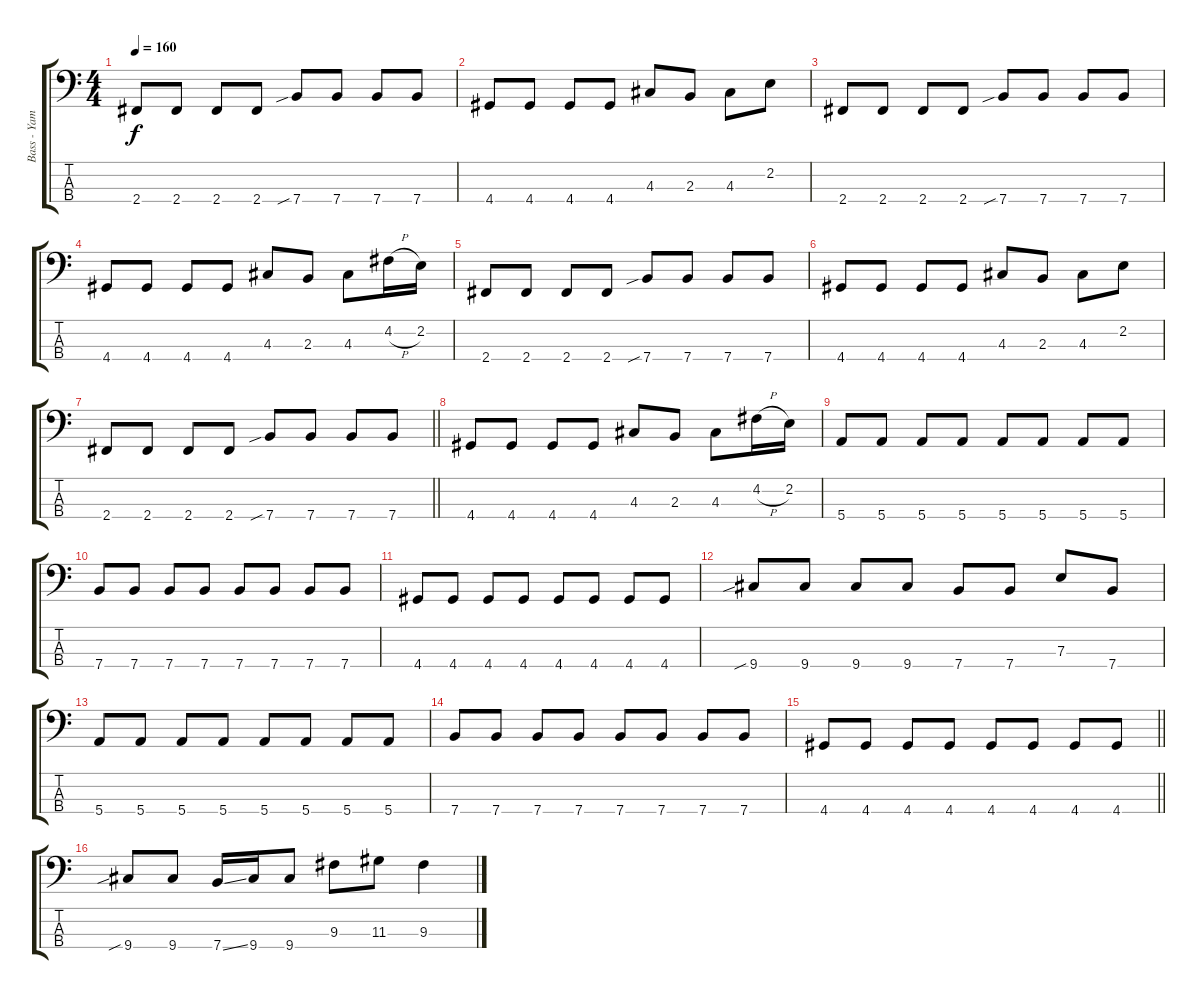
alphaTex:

\track ("Bass - Yamada" "Bass - Yam") {instrument electricbasspick}
\staff {score tabs}
\tuning (G2 D2 A1 E1) {hide}
\ts (4 4)
\tempo 160
\clef f4
\ks c
2.4.8{dy f} 2.4.8 2.4.8 2.4.8 7.4{sib}.8 7.4.8 7.4.8 7.4.8 |
4.4.8 4.4.8 4.4.8 4.4.8 4.3.8 2.3.8 4.3.8 2.2.8 |
2.4.8 2.4.8 2.4.8 2.4.8 7.4{sib}.8 7.4.8 7.4.8 7.4.8 |
4.4.8 4.4.8 4.4.8 4.4.8 4.3.8 2.3.8 4.3.8 4.2{h}.16 2.2.16 |
2.4.8 2.4.8 2.4.8 2.4.8 7.4{sib}.8 7.4.8 7.4.8 7.4.8 |
4.4.8 4.4.8 4.4.8 4.4.8 4.3.8 2.3.8 4.3.8 2.2.8 |
\barLineRight lightlight
2.4.8 2.4.8 2.4.8 2.4.8 7.4{sib}.8 7.4.8 7.4.8 7.4.8 |
4.4.8 4.4.8 4.4.8 4.4.8 4.3.8 2.3.8 4.3.8 4.2{h}.16 2.2.16 |
5.4.8 5.4.8 5.4.8 5.4.8 5.4.8 5.4.8 5.4.8 5.4.8 |
7.4.8 7.4.8 7.4.8 7.4.8 7.4.8 7.4.8 7.4.8 7.4.8 |
4.4.8 4.4.8 4.4.8 4.4.8 4.4.8 4.4.8 4.4.8 4.4.8 |
9.4{sib}.8 9.4.8 9.4.8 9.4.8 7.4.8 7.4.8 7.3.8 7.4.8 |
5.4.8 5.4.8 5.4.8 5.4.8 5.4.8 5.4.8 5.4.8 5.4.8 |
7.4.8 7.4.8 7.4.8 7.4.8 7.4.8 7.4.8 7.4.8 7.4.8 |
\barLineRight lightlight
4.4.8 4.4.8 4.4.8 4.4.8 4.4.8 4.4.8 4.4.8 4.4.8 |
9.4{sib}.8 9.4.8 7.4{ss}.16 9.4.16 9.4.8 9.3.8 11.3.8 9.3.4
